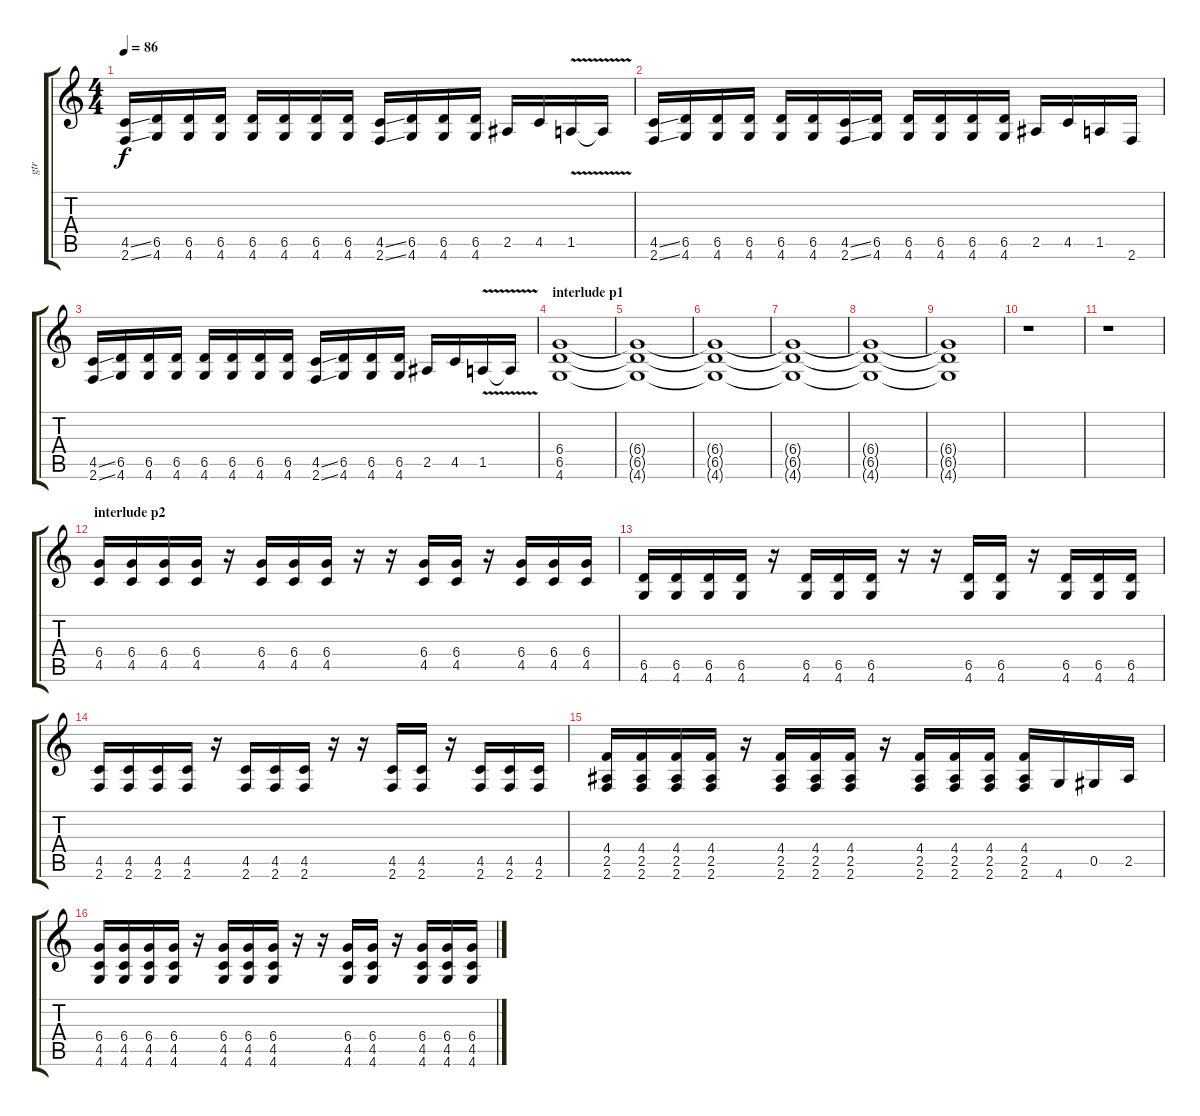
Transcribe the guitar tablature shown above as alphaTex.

\track ("gtr" "gtr") {instrument distortionguitar}
\staff {score tabs}
\tuning (Eb4 Bb3 Gb3 Db3 Ab2 Eb2) {hide}
\ts (4 4)
\tempo 86
\clef g2
\ks c
(4.5{ss} 2.6{ss}).16{dy f} (6.5 4.6).16 (6.5 4.6).16 (6.5 4.6).16 (6.5 4.6).16 (6.5 4.6).16 (6.5 4.6).16 (6.5 4.6).16 (4.5{ss} 2.6{ss}).16 (6.5 4.6).16 (6.5 4.6).16 (6.5 4.6).16 2.5.16 4.5.16 1.5{v}.16 1.5{t}.16 |
(4.5{ss} 2.6{ss}).16 (6.5 4.6).16 (6.5 4.6).16 (6.5 4.6).16 (6.5 4.6).16 (6.5 4.6).16 (4.5{ss} 2.6{ss}).16 (6.5 4.6).16 (6.5 4.6).16 (6.5 4.6).16 (6.5 4.6).16 (6.5 4.6).16 2.5.16 4.5.16 1.5.16 2.6.16 |
(4.5{ss} 2.6{ss}).16 (6.5 4.6).16 (6.5 4.6).16 (6.5 4.6).16 (6.5 4.6).16 (6.5 4.6).16 (6.5 4.6).16 (6.5 4.6).16 (4.5{ss} 2.6{ss}).16 (6.5 4.6).16 (6.5 4.6).16 (6.5 4.6).16 2.5.16 4.5.16 1.5{v}.16 1.5{t}.16 |
\section ("" "interlude p1")
(6.4 6.5 4.6).1 |
(6.4{t} 6.5{t} 4.6{t}).1 |
(6.4{t} 6.5{t} 4.6{t}).1 |
(6.4{t} 6.5{t} 4.6{t}).1 |
(6.4{t} 6.5{t} 4.6{t}).1 |
(6.4{t} 6.5{t} 4.6{t}).1 |
r.1 |
r.1 |
\section ("" "interlude p2")
(6.4 4.5).16 (6.4 4.5).16 (6.4 4.5).16 (6.4 4.5).16 r.16 (6.4 4.5).16 (6.4 4.5).16 (6.4 4.5).16 r.16 r.16 (6.4 4.5).16 (6.4 4.5).16 r.16 (6.4 4.5).16 (6.4 4.5).16 (6.4 4.5).16 |
(6.5 4.6).16 (6.5 4.6).16 (6.5 4.6).16 (6.5 4.6).16 r.16 (6.5 4.6).16 (6.5 4.6).16 (6.5 4.6).16 r.16 r.16 (6.5 4.6).16 (6.5 4.6).16 r.16 (6.5 4.6).16 (6.5 4.6).16 (6.5 4.6).16 |
(4.5 2.6).16 (4.5 2.6).16 (4.5 2.6).16 (4.5 2.6).16 r.16 (4.5 2.6).16 (4.5 2.6).16 (4.5 2.6).16 r.16 r.16 (4.5 2.6).16 (4.5 2.6).16 r.16 (4.5 2.6).16 (4.5 2.6).16 (4.5 2.6).16 |
(4.4 2.5 2.6).16 (4.4 2.5 2.6).16 (4.4 2.5 2.6).16 (4.4 2.5 2.6).16 r.16 (4.4 2.5 2.6).16 (4.4 2.5 2.6).16 (4.4 2.5 2.6).16 r.16 (4.4 2.5 2.6).16 (4.4 2.5 2.6).16 (4.4 2.5 2.6).16 (4.4 2.5 2.6).16 4.6.16 0.5.16 2.5.16 |
(6.4 4.5 4.6).16 (6.4 4.5 4.6).16 (6.4 4.5 4.6).16 (6.4 4.5 4.6).16 r.16 (6.4 4.5 4.6).16 (6.4 4.5 4.6).16 (6.4 4.5 4.6).16 r.16 r.16 (6.4 4.5 4.6).16 (6.4 4.5 4.6).16 r.16 (6.4 4.5 4.6).16 (6.4 4.5 4.6).16 (6.4 4.5 4.6).16
